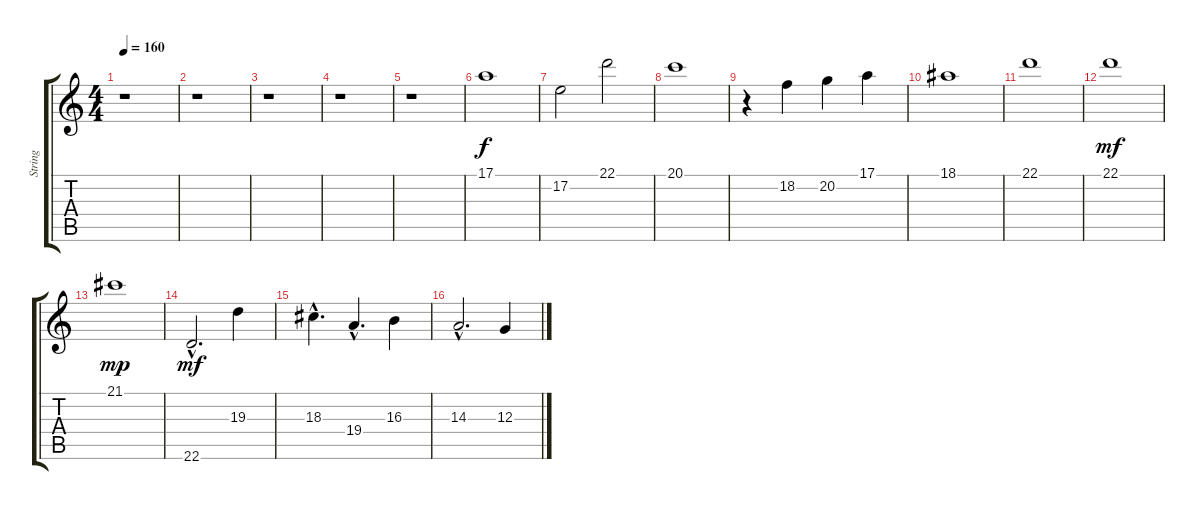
\track ("String" "String") {instrument stringensemble2}
\staff {score tabs}
\tuning (E4 B3 G3 D3 A2 E2) {hide}
\ts (4 4)
\tempo 160
\clef g2
\ks c
r.1{dy mp} |
r.1 |
r.1 |
r.1 |
r.1 |
17.1.1{dy f} |
17.2.2 22.1.2 |
20.1.1 |
r.4 18.2.4 20.2.4 17.1.4 |
18.1.1 |
22.1.1 |
22.1.1{dy mf} |
21.1.1{dy mp} |
22.6{hac}.2{d dy mf} 19.3.4 |
18.3{hac}.4{d} 19.4{hac}.4{d} 16.3.4 |
14.3{hac}.2{d} 12.3.4
